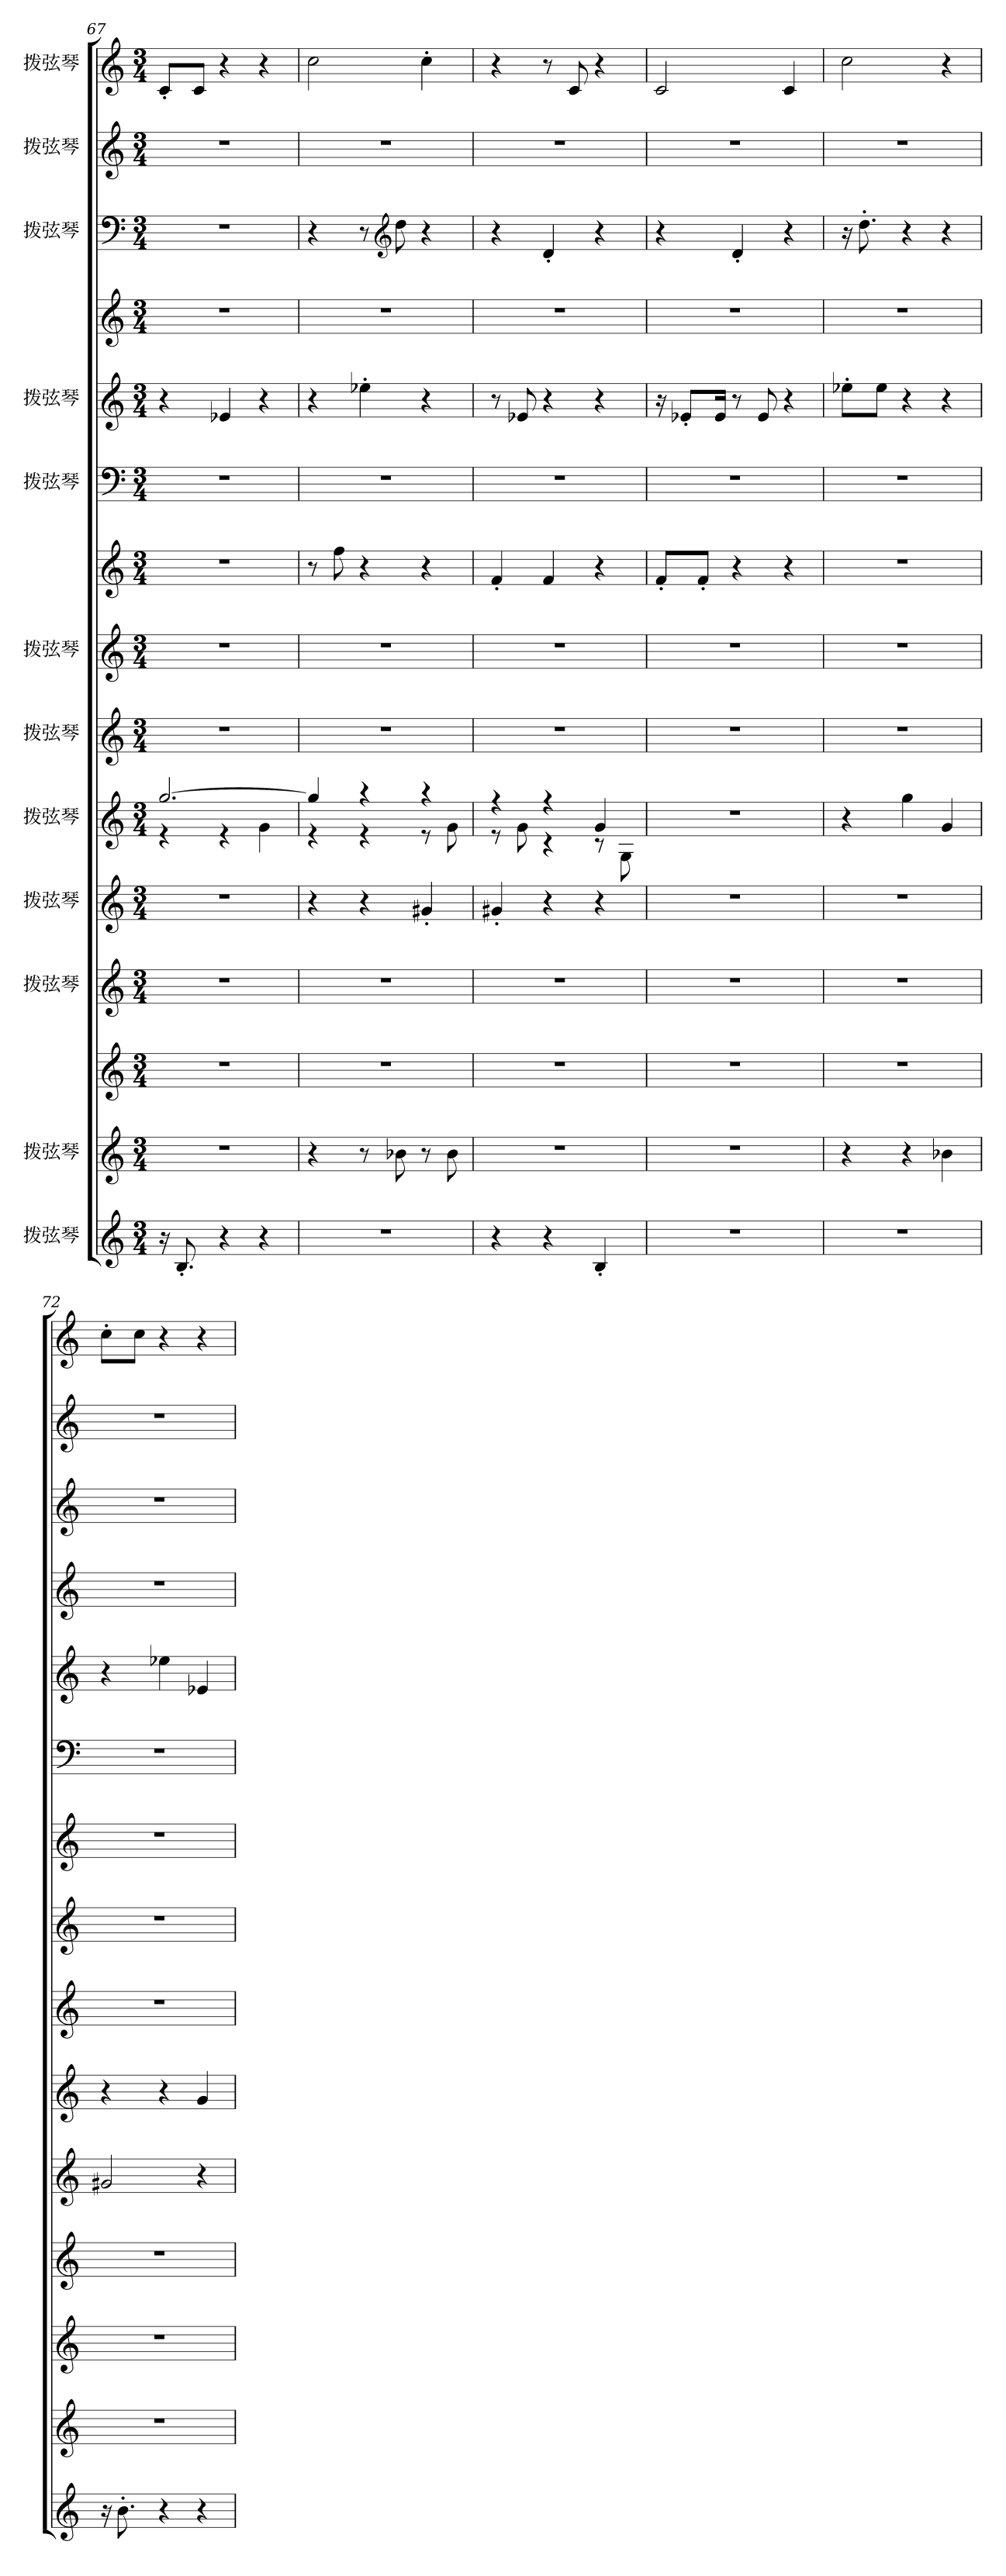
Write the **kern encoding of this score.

**kern	**kern	**kern	**kern	**kern	**kern	**kern	**kern	**kern	**kern	**kern	**kern	**kern	**kern	**kern
*part12	*part11	*part11	*part10	*part9	*part8	*part7	*part6	*part6	*part5	*part4	*part4	*part3	*part2	*part1
*staff15	*staff14	*staff13	*staff12	*staff11	*staff10	*staff9	*staff8	*staff7	*staff6	*staff5	*staff4	*staff3	*staff2	*staff1
*I"拨弦琴	*I"拨弦琴	*	*I"拨弦琴	*I"拨弦琴	*I"拨弦琴	*I"拨弦琴	*I"拨弦琴	*	*I"拨弦琴	*I"拨弦琴	*	*I"拨弦琴	*I"拨弦琴	*I"拨弦琴
*clefG2	*clefG2	*clefG2	*clefG2	*clefG2	*clefG2	*clefG2	*clefG2	*clefG2	*clefF4	*clefG2	*clefG2	*clefF4	*clefG2	*clefG2
*k[]	*k[]	*k[]	*k[]	*k[]	*k[]	*k[]	*k[]	*k[]	*k[]	*k[]	*k[]	*k[]	*k[]	*k[]
*M3/4	*M3/4	*M3/4	*M3/4	*M3/4	*M3/4	*M3/4	*M3/4	*M3/4	*M3/4	*M3/4	*M3/4	*M3/4	*M3/4	*M3/4
=67	=67	=67	=67	=67	=67	=67	=67	=67	=67	=67	=67	=67	=67	=67
*	*	*	*	*	*^	*	*	*	*	*	*	*	*	*
16r	2.r	2.r	2.r	2.r	[2.gg/	4r	2.r	2.r	2.r	2.r	4r	2.r	2.r	2.r	8c'/L
8.B'/	.	.	.	.	.	.	.	.	.	.	.	.	.	.	.
.	.	.	.	.	.	.	.	.	.	.	.	.	.	.	8c/J
4r	.	.	.	.	.	4r	.	.	.	.	4e-X/	.	.	.	4r
4r	.	.	.	.	.	4g\	.	.	.	.	4r	.	.	.	4r
=68	=68	=68	=68	=68	=68	=68	=68	=68	=68	=68	=68	=68	=68	=68	=68
2.r	4r	2.r	2.r	4r	4gg/]	4r	2.r	2.r	8r	2.r	4r	2.r	4r	2.r	2cc\
.	.	.	.	.	.	.	.	.	8ff\	.	.	.	.	.	.
.	8r	.	.	4r	4r	4r	.	.	4r	.	4ee-X'\	.	8r	.	.
*	*	*	*	*	*	*	*	*	*	*	*	*	*clefG2	*	*
.	8b-X\	.	.	.	.	.	.	.	.	.	.	.	8dd\	.	.
.	8r	.	.	4g#X'/	4r	8r	.	.	4r	.	4r	.	4r	.	4cc'\
.	8b-\	.	.	.	.	8g\	.	.	.	.	.	.	.	.	.
=69	=69	=69	=69	=69	=69	=69	=69	=69	=69	=69	=69	=69	=69	=69	=69
4r	2.r	2.r	2.r	4g#X'/	4r	8r	2.r	2.r	4f'/	2.r	8r	2.r	4r	2.r	4r
.	.	.	.	.	.	8g\	.	.	.	.	8e-X/	.	.	.	.
4r	.	.	.	4r	4r	4r	.	.	4f/	.	4r	.	4d'/	.	8r
.	.	.	.	.	.	.	.	.	.	.	.	.	.	.	8c/
4B'/	.	.	.	4r	4g/	8r	.	.	4r	.	4r	.	4r	.	4r
.	.	.	.	.	.	8G\	.	.	.	.	.	.	.	.	.
*	*	*	*	*	*v	*v	*	*	*	*	*	*	*	*	*
!!LO:PB:g=z
=70	=70	=70	=70	=70	=70	=70	=70	=70	=70	=70	=70	=70	=70	=70
2.r	2.r	2.r	2.r	2.r	2.r	2.r	2.r	8f'/L	2.r	16r	2.r	4r	2.r	2c/
.	.	.	.	.	.	.	.	.	.	8e-X'/L	.	.	.	.
.	.	.	.	.	.	.	.	8f'/J	.	.	.	.	.	.
.	.	.	.	.	.	.	.	.	.	16e-/Jk	.	.	.	.
.	.	.	.	.	.	.	.	4r	.	8r	.	4d'/	.	.
.	.	.	.	.	.	.	.	.	.	8e-/	.	.	.	.
.	.	.	.	.	.	.	.	4r	.	4r	.	4r	.	4c/
=71	=71	=71	=71	=71	=71	=71	=71	=71	=71	=71	=71	=71	=71	=71
2.r	4r	2.r	2.r	2.r	4r	2.r	2.r	2.r	2.r	8ee-X'\L	2.r	16r	2.r	2cc\
.	.	.	.	.	.	.	.	.	.	.	.	8.dd'\	.	.
.	.	.	.	.	.	.	.	.	.	8ee-\J	.	.	.	.
.	4r	.	.	.	4gg\	.	.	.	.	4r	.	4r	.	.
.	4b-X\	.	.	.	4g/	.	.	.	.	4r	.	4r	.	4r
=72	=72	=72	=72	=72	=72	=72	=72	=72	=72	=72	=72	=72	=72	=72
16r	2.r	2.r	2.r	2g#X/	4r	2.r	2.r	2.r	2.r	4r	2.r	2.r	2.r	8cc'\L
8.b'\	.	.	.	.	.	.	.	.	.	.	.	.	.	.
.	.	.	.	.	.	.	.	.	.	.	.	.	.	8cc\J
4r	.	.	.	.	4r	.	.	.	.	4ee-X\	.	.	.	4r
4r	.	.	.	4r	4g/	.	.	.	.	4e-X/	.	.	.	4r
=	=	=	=	=	=	=	=	=	=	=	=	=	=	=
*-	*-	*-	*-	*-	*-	*-	*-	*-	*-	*-	*-	*-	*-	*-
